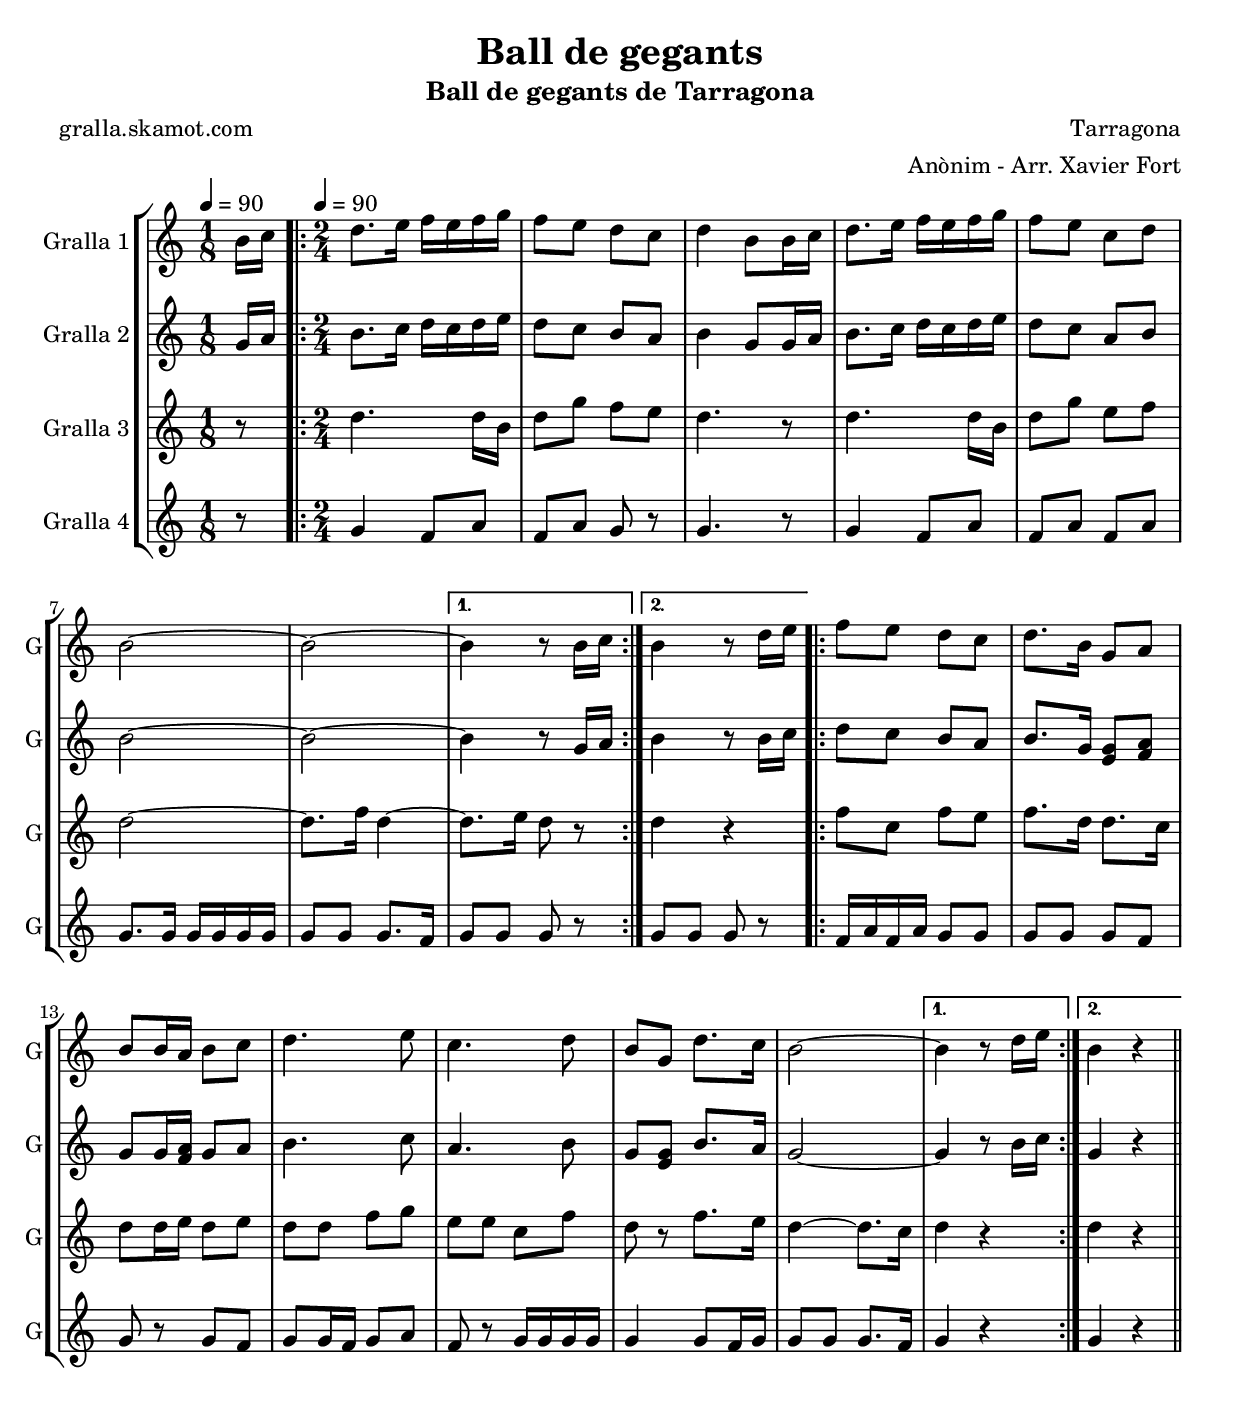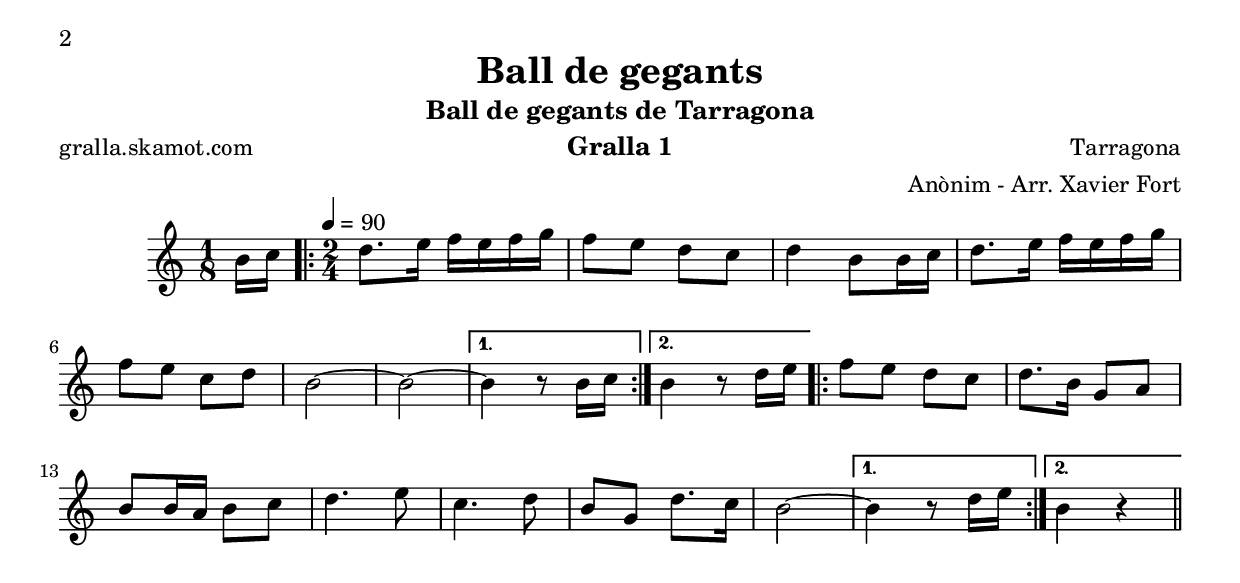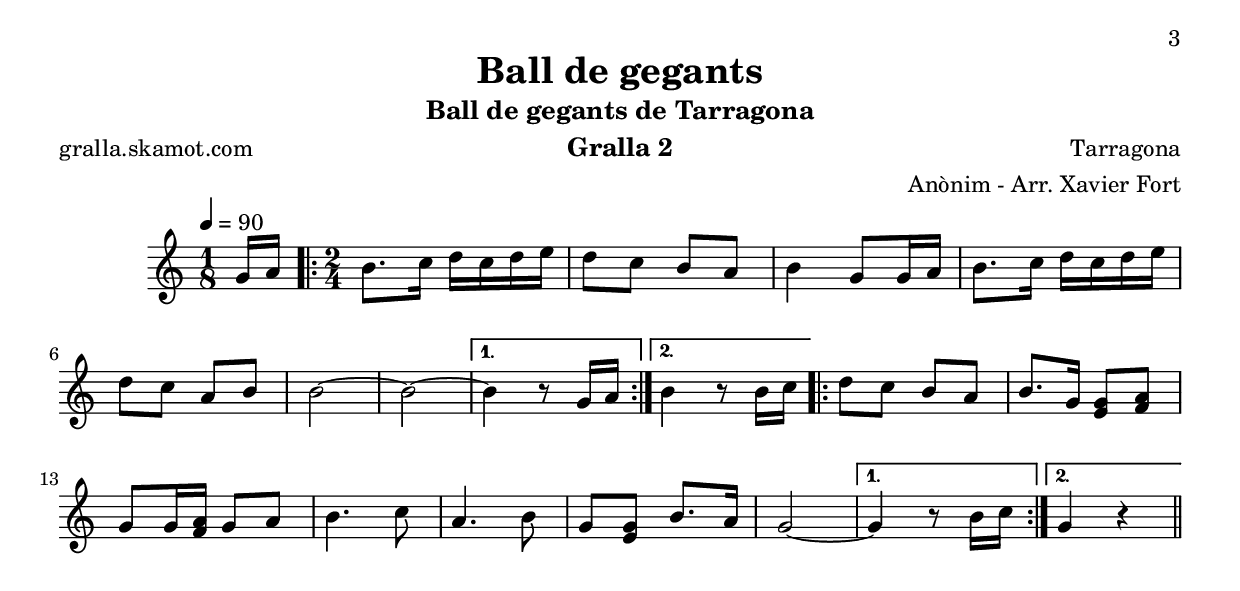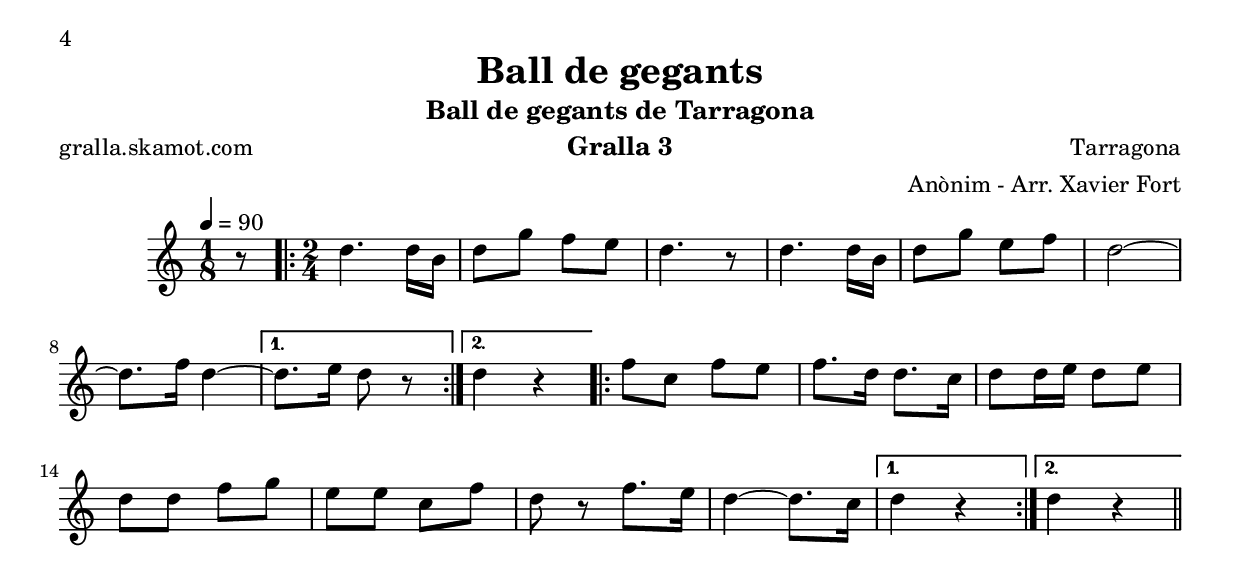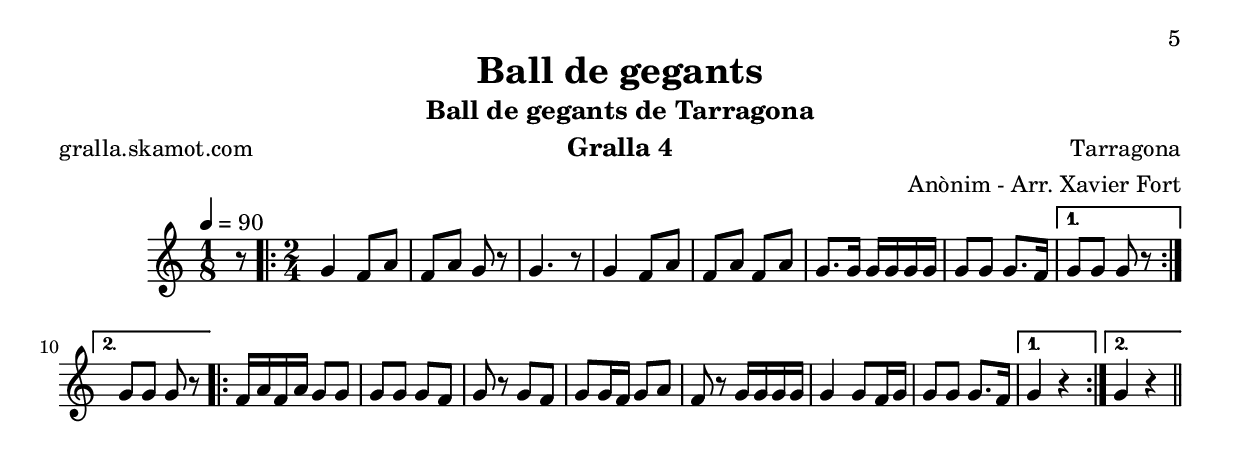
\version "2.16.2"

\header {
  dedication=""
  title="Ball de gegants"
  subtitle="Ball de gegants de Tarragona"
  subsubtitle=""
  poet="gralla.skamot.com"
  meter=""
  piece=""
  composer="Tarragona"
  arranger="Anònim - Arr. Xavier Fort"
  opus=""
  instrument=""
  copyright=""
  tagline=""
}

liniaroAa =
\relative b'
{
  \clef treble
  \key c \major
  \time 1/8
  b16 c \tempo 4 = 90  |
  \time 2/4   \repeat volta 2 { d8. e16 f e f g  |
  f8 e d c  |
  d4 b8 b16 c  |
  %05
  d8. e16 f e f g  |
  f8 e c d  |
  b2 ~  |
  b2 ~ }
  \alternative { { b4 r8 b16 c }
  %10
  { b4 r8 d16 e } }
  \repeat volta 2 { f8 e d c  |
  d8. b16 g8 a  |
  b8 b16 a b8 c  |
  d4. e8  |
  %15
  c4. d8  |
  b8 g d'8. c16  |
  b2 ~ }
  \alternative { { b4 r8 d16 e }
  { b4 r4 } } \bar "||" % kompletite
}

liniaroAb =
\relative g'
{
  \tempo 4 = 90
  \clef treble
  \key c \major
  \time 1/8
  g16 a  |
  \time 2/4   \repeat volta 2 { b8. c16 d c d e  |
  d8 c b a  |
  b4 g8 g16 a  |
  %05
  b8. c16 d c d e  |
  d8 c a b  |
  b2 ~  |
  b2 ~ }
  \alternative { { b4 r8 g16 a }
  %10
  { b4 r8 b16 c } }
  \repeat volta 2 { d8 c b a  |
  b8. g16 <e g>8 <f a>  |
  g8 g16 <f a> g8 a  |
  b4. c8  |
  %15
  a4. b8  |
  g8 <e g> b'8. a16  |
  g2 ~ }
  \alternative { { g4 r8 b16 c }
  { g4 r4 } } \bar "||" % kompletite
}

liniaroAc =
\relative d''
{
  \tempo 4 = 90
  \clef treble
  \key c \major
  \time 1/8
  r8  |
  \time 2/4   \repeat volta 2 { d4. d16 b  |
  d8 g f e  |
  d4. r8  |
  %05
  d4. d16 b  |
  d8 g e f  |
  d2 ~  |
  d8. f16 d4 ~ }
  \alternative { { d8. e16 d8 r }
  %10
  { d4 r } }
  \repeat volta 2 { f8 c f e  |
  f8. d16 d8. c16  |
  d8 d16 e d8 e  |
  d8 d f g  |
  %15
  e8 e c f  |
  d8 r f8. e16  |
  d4 ~ d8. c16 }
  \alternative { { d4 r }
  { d4 r4 } } \bar "||" % kompletite
}

liniaroAd =
\relative g'
{
  \tempo 4 = 90
  \clef treble
  \key c \major
  \time 1/8
  r8  |
  \time 2/4   \repeat volta 2 { g4 f8 a  |
  f8 a g r  |
  g4. r8  |
  %05
  g4 f8 a  |
  f8 a f a  |
  g8. g16 g g g g  |
  g8 g g8. f16 }
  \alternative { { g8 g g r }
  %10
  { g8 g g r } }
  \repeat volta 2 { f16 a f a g8 g  |
  g8 g g f  |
  g8 r g f  |
  g8 g16 f g8 a  |
  %15
  f8 r g16 g g g  |
  g4 g8 f16 g  |
  g8 g g8. f16 }
  \alternative { { g4 r }
  { g4 r4 } } \bar "||" % kompletite
}

\bookpart {
  \score {
    \new StaffGroup {
      \override Score.RehearsalMark.self-alignment-X = #LEFT
      <<
        \new Staff \with {instrumentName = #"Gralla 1" shortInstrumentName = #"G"} \liniaroAa
        \new Staff \with {instrumentName = #"Gralla 2" shortInstrumentName = #"G"} \liniaroAb
        \new Staff \with {instrumentName = #"Gralla 3" shortInstrumentName = #"G"} \liniaroAc
        \new Staff \with {instrumentName = #"Gralla 4" shortInstrumentName = #"G"} \liniaroAd
      >>
    }
    \layout {}
  }
  \score { \unfoldRepeats
    \new StaffGroup {
      \override Score.RehearsalMark.self-alignment-X = #LEFT
      <<
        \new Staff \with {instrumentName = #"Gralla 1" shortInstrumentName = #"G"} \liniaroAa
        \new Staff \with {instrumentName = #"Gralla 2" shortInstrumentName = #"G"} \liniaroAb
        \new Staff \with {instrumentName = #"Gralla 3" shortInstrumentName = #"G"} \liniaroAc
        \new Staff \with {instrumentName = #"Gralla 4" shortInstrumentName = #"G"} \liniaroAd
      >>
    }
    \midi {
      \set Staff.midiInstrument = "oboe"
      \set DrumStaff.midiInstrument = "drums"
    }
  }
}

\bookpart {
  \header {instrument="Gralla 1"}
  \score {
    \new StaffGroup {
      \override Score.RehearsalMark.self-alignment-X = #LEFT
      <<
        \new Staff \liniaroAa
      >>
    }
    \layout {}
  }
  \score { \unfoldRepeats
    \new StaffGroup {
      \override Score.RehearsalMark.self-alignment-X = #LEFT
      <<
        \new Staff \liniaroAa
      >>
    }
    \midi {
      \set Staff.midiInstrument = "oboe"
      \set DrumStaff.midiInstrument = "drums"
    }
  }
}

\bookpart {
  \header {instrument="Gralla 2"}
  \score {
    \new StaffGroup {
      \override Score.RehearsalMark.self-alignment-X = #LEFT
      <<
        \new Staff \liniaroAb
      >>
    }
    \layout {}
  }
  \score { \unfoldRepeats
    \new StaffGroup {
      \override Score.RehearsalMark.self-alignment-X = #LEFT
      <<
        \new Staff \liniaroAb
      >>
    }
    \midi {
      \set Staff.midiInstrument = "oboe"
      \set DrumStaff.midiInstrument = "drums"
    }
  }
}

\bookpart {
  \header {instrument="Gralla 3"}
  \score {
    \new StaffGroup {
      \override Score.RehearsalMark.self-alignment-X = #LEFT
      <<
        \new Staff \liniaroAc
      >>
    }
    \layout {}
  }
  \score { \unfoldRepeats
    \new StaffGroup {
      \override Score.RehearsalMark.self-alignment-X = #LEFT
      <<
        \new Staff \liniaroAc
      >>
    }
    \midi {
      \set Staff.midiInstrument = "oboe"
      \set DrumStaff.midiInstrument = "drums"
    }
  }
}

\bookpart {
  \header {instrument="Gralla 4"}
  \score {
    \new StaffGroup {
      \override Score.RehearsalMark.self-alignment-X = #LEFT
      <<
        \new Staff \liniaroAd
      >>
    }
    \layout {}
  }
  \score { \unfoldRepeats
    \new StaffGroup {
      \override Score.RehearsalMark.self-alignment-X = #LEFT
      <<
        \new Staff \liniaroAd
      >>
    }
    \midi {
      \set Staff.midiInstrument = "oboe"
      \set DrumStaff.midiInstrument = "drums"
    }
  }
}

